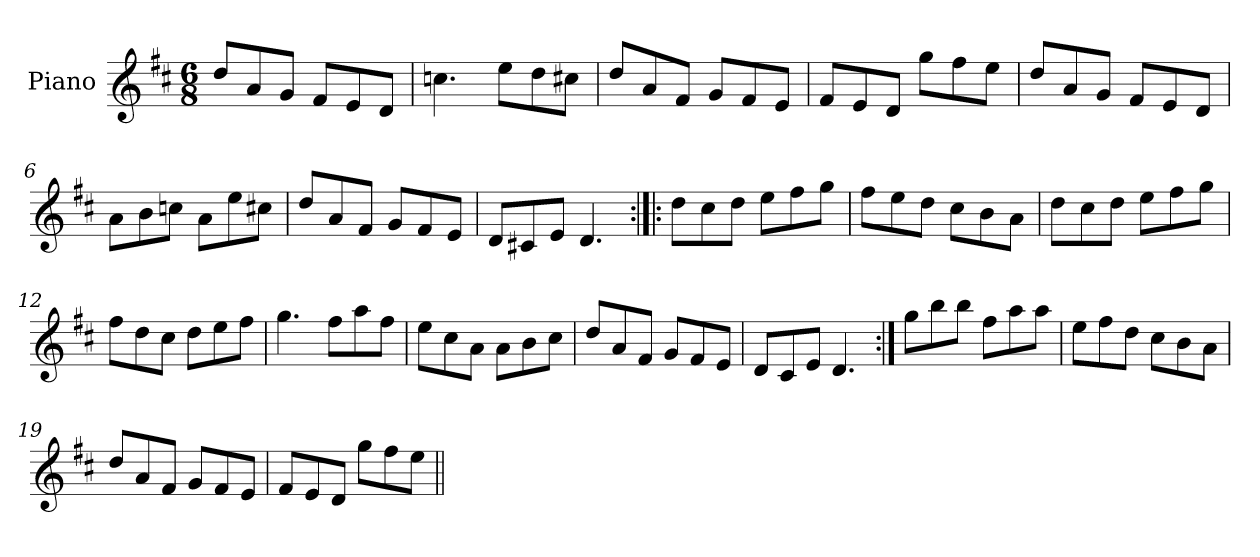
**kern
*part1
*staff1
*I"Piano
*I'Pno
*clefG2
*k[f#c#]
*D:
*M6/8
=1
8dd/L
8a/
8g/J
8f#/L
8e/
8d/J
=2
4.ccn\
8ee\L
8dd\
8cc#X\J
=3
8dd/L
8a/
8f#/J
8g/L
8f#/
8e/J
=4
8f#/L
8e/
8d/J
8gg\L
8ff#\
8ee\J
=5
8dd/L
8a/
8g/J
8f#/L
8e/
8d/J
=6
8a\L
8b\
8ccn\J
8a\L
8ee\
8cc#X\J
=7
8dd/L
8a/
8f#/J
8g/L
8f#/
8e/J
=8
8d/L
8c#X/
8e/J
4.d/
=9:|!|:
8dd\L
8cc#\
8dd\J
8ee\L
8ff#\
8gg\J
=10
8ff#\L
8ee\
8dd\J
8cc#\L
8b\
8a\J
=11
8dd\L
8cc#\
8dd\J
8ee\L
8ff#\
8gg\J
=12
8ff#\L
8dd\
8cc#\J
8dd\L
8ee\
8ff#\J
=13
4.gg\
8ff#\L
8aa\
8ff#\J
=14
8ee\L
8cc#\
8a\J
8a\L
8b\
8cc#\J
=15
8dd/L
8a/
8f#/J
8g/L
8f#/
8e/J
=16
8d/L
8c#/
8e/J
4.d/
=17:|!
8gg\L
8bb\
8bb\J
8ff#\L
8aa\
8aa\J
=18
8ee\L
8ff#\
8dd\J
8cc#\L
8b\
8a\J
=19
8dd/L
8a/
8f#/J
8g/L
8f#/
8e/J
=20
8f#/L
8e/
8d/J
8gg\L
8ff#\
8ee\J
=||
*-
